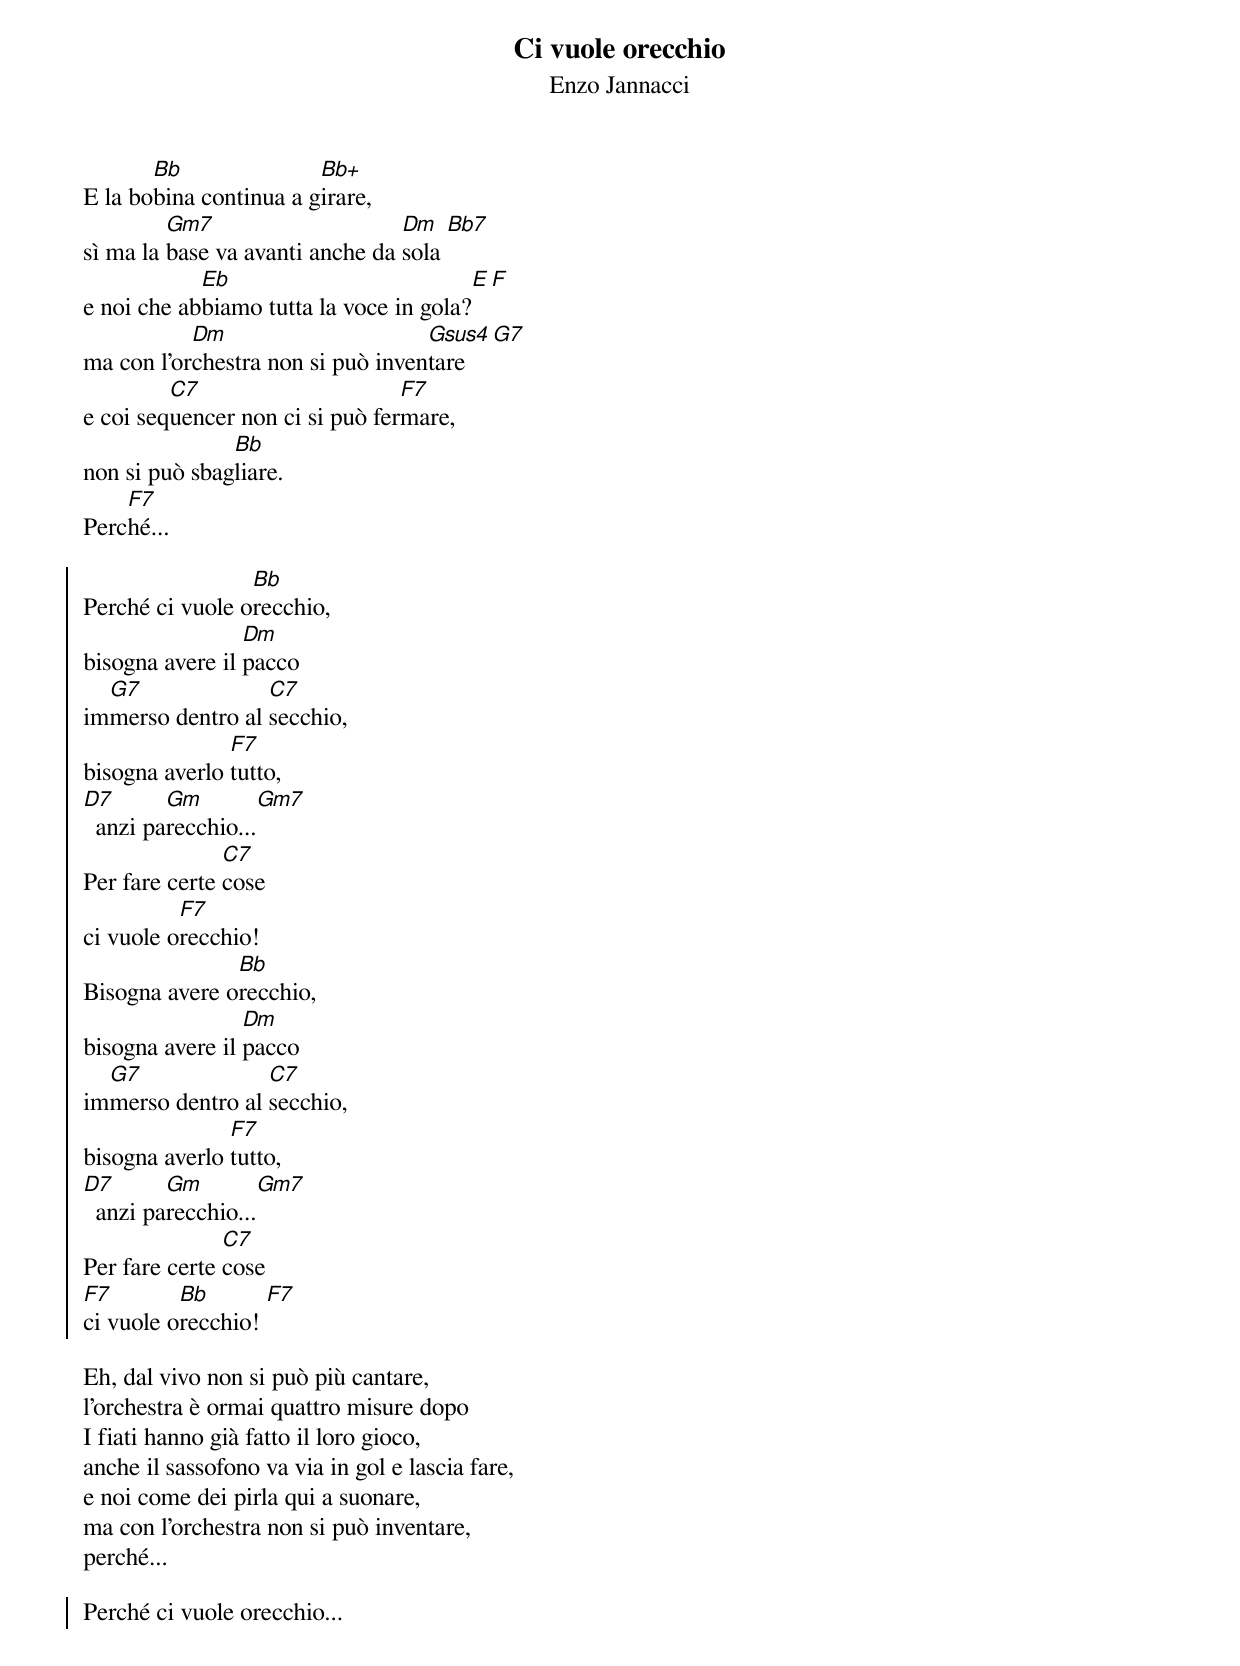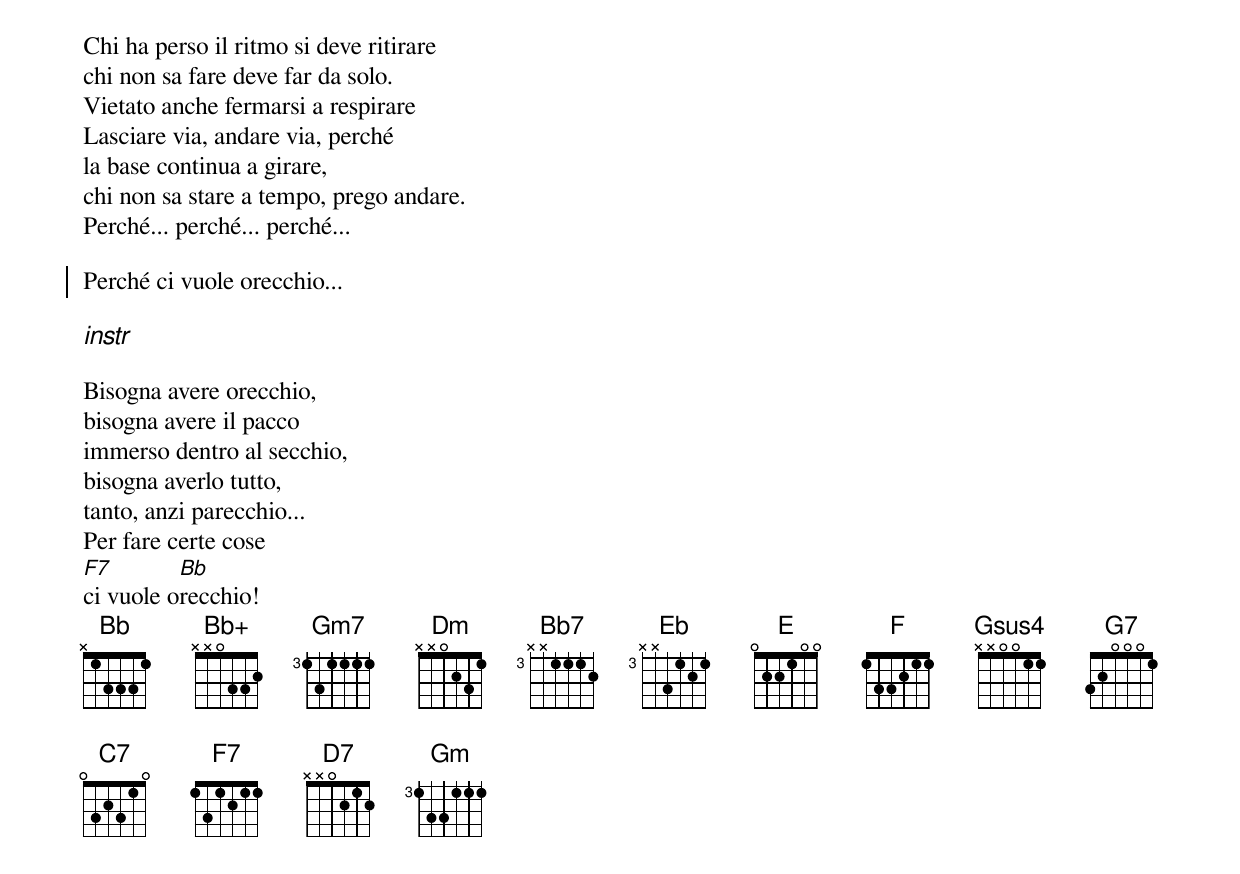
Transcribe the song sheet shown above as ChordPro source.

{title: Ci vuole orecchio}
{subtitle: Enzo Jannacci}

E la bo[Bb]bina continua a g[Bb+]irare,
sì ma la [Gm7]base va avanti anche da [Dm]sola [Bb7]
e noi che ab[Eb]biamo tutta la voce in gola?[E][F]
ma con l'or[Dm]chestra non si può inven[Gsus4]tare[G7]
e coi seq[C7]uencer non ci si può fer[F7]mare,
non si può sbag[Bb]liare.
Perc[F7]hé...

{soc}
Perché ci vuole o[Bb]recchio,
bisogna avere il [Dm]pacco
im[G7]merso dentro al [C7]secchio,
bisogna averlo [F7]tutto,
[D7]  anzi pa[Gm]recchio...[Gm7]
Per fare certe [C7]cose
ci vuole o[F7]recchio!
Bisogna avere o[Bb]recchio,
bisogna avere il [Dm]pacco
im[G7]merso dentro al [C7]secchio,
bisogna averlo [F7]tutto,
[D7]  anzi pa[Gm]recchio...[Gm7]
Per fare certe [C7]cose
[F7]ci vuole o[Bb]recchio! [F7]
{eoc}

Eh, dal vivo non si può più cantare,
l'orchestra è ormai quattro misure dopo
I fiati hanno già fatto il loro gioco,
anche il sassofono va via in gol e lascia fare,
e noi come dei pirla qui a suonare,
ma con l'orchestra non si può inventare,
perché...

{soc}
Perché ci vuole orecchio...
{eoc}

Chi ha perso il ritmo si deve ritirare
chi non sa fare deve far da solo.
Vietato anche fermarsi a respirare
Lasciare via, andare via, perché
la base continua a girare,
chi non sa stare a tempo, prego andare.
Perché... perché... perché...

{soc}
Perché ci vuole orecchio...
{eoc}

{comment_italic: instr}

Bisogna avere orecchio,
bisogna avere il pacco
immerso dentro al secchio,
bisogna averlo tutto,
tanto, anzi parecchio...
Per fare certe cose
[F7]ci vuole o[Bb]recchio!
